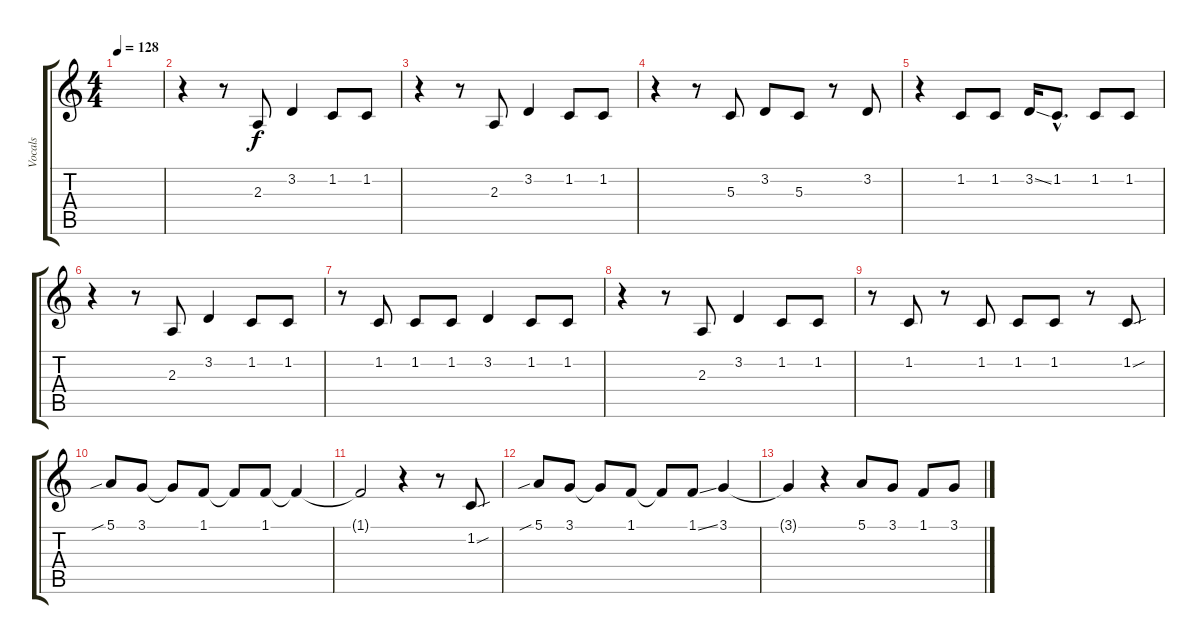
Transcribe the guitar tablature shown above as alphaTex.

\track ("Vocals" "Vocals") {instrument lead2sawtooth}
\staff {score tabs}
\tuning (E4 B3 G3 D3 A2 E2) {hide}
\ts (4 4)
\tempo 128
\clef g2
\ks c
|
r.4 r.8 2.3.8 3.2.4 1.2.8 1.2.8 |
r.4 r.8 2.3.8 3.2.4 1.2.8 1.2.8 |
r.4 r.8 5.3.8 3.2.8 5.3.8 r.8 3.2.8 |
r.4 1.2.8 1.2.8 3.2{ss}.16 1.2{hac}.8{d} 1.2.8 1.2.8 |
r.4 r.8 2.3.8 3.2.4 1.2.8 1.2.8 |
r.8 1.2.8 1.2.8 1.2.8 3.2.4 1.2.8 1.2.8 |
r.4 r.8 2.3.8 3.2.4 1.2.8 1.2.8 |
r.8 1.2.8 r.8 1.2.8 1.2.8 1.2.8 r.8 1.2{sou}.8 |
5.1{sib}.8 3.1.8 3.1{t}.8 1.1.8 1.1{t}.8 1.1.8 1.1{t}.4 |
1.1{t}.2 r.4 r.8 1.2{sou}.8 |
5.1{sib}.8 3.1.8 3.1{t}.8 1.1.8 1.1{t}.8 1.1{ss}.8 3.1.4 |
3.1{t}.4 r.4 5.1.8 3.1.8 1.1.8 3.1.8
